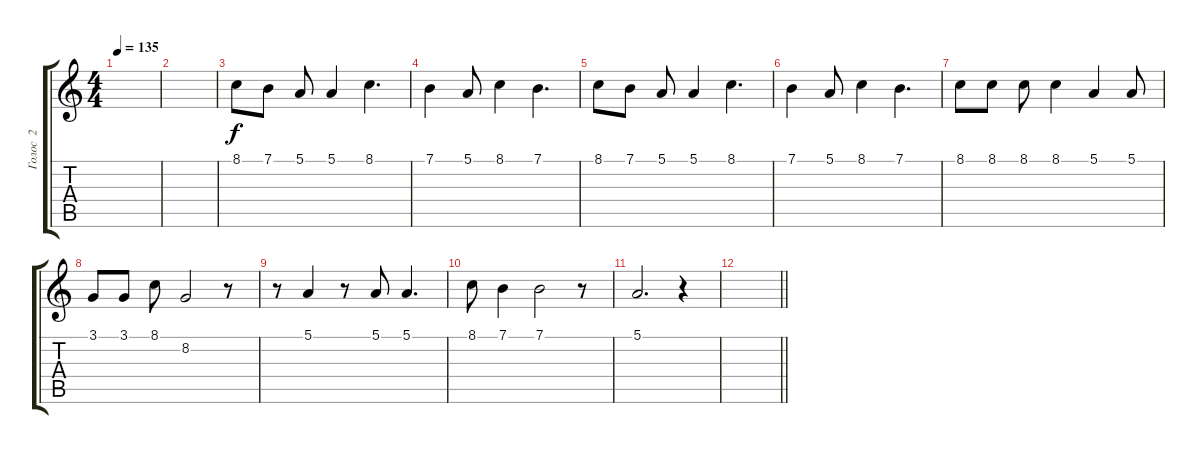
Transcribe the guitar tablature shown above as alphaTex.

\track ("Голос  2" "Голос  2") {instrument fx5brightness}
\staff {score tabs}
\tuning (E4 B3 G3 D3 A2 E2) {hide}
\ts (4 4)
\tempo 135
\clef g2
\ks c
|
|
8.1.8 7.1.8 5.1.8 5.1.4 8.1.4{d} |
7.1.4 5.1.8 8.1.4 7.1.4{d} |
8.1.8 7.1.8 5.1.8 5.1.4 8.1.4{d} |
7.1.4 5.1.8 8.1.4 7.1.4{d} |
8.1.8 8.1.8 8.1.8 8.1.4 5.1.4 5.1.8 |
3.1.8 3.1.8 8.1.8 8.2.2 r.8 |
r.8 5.1.4 r.8 5.1.8 5.1.4{d} |
8.1.8 7.1.4 7.1.2 r.8 |
5.1.2{d} r.4 |
\barLineRight lightlight
